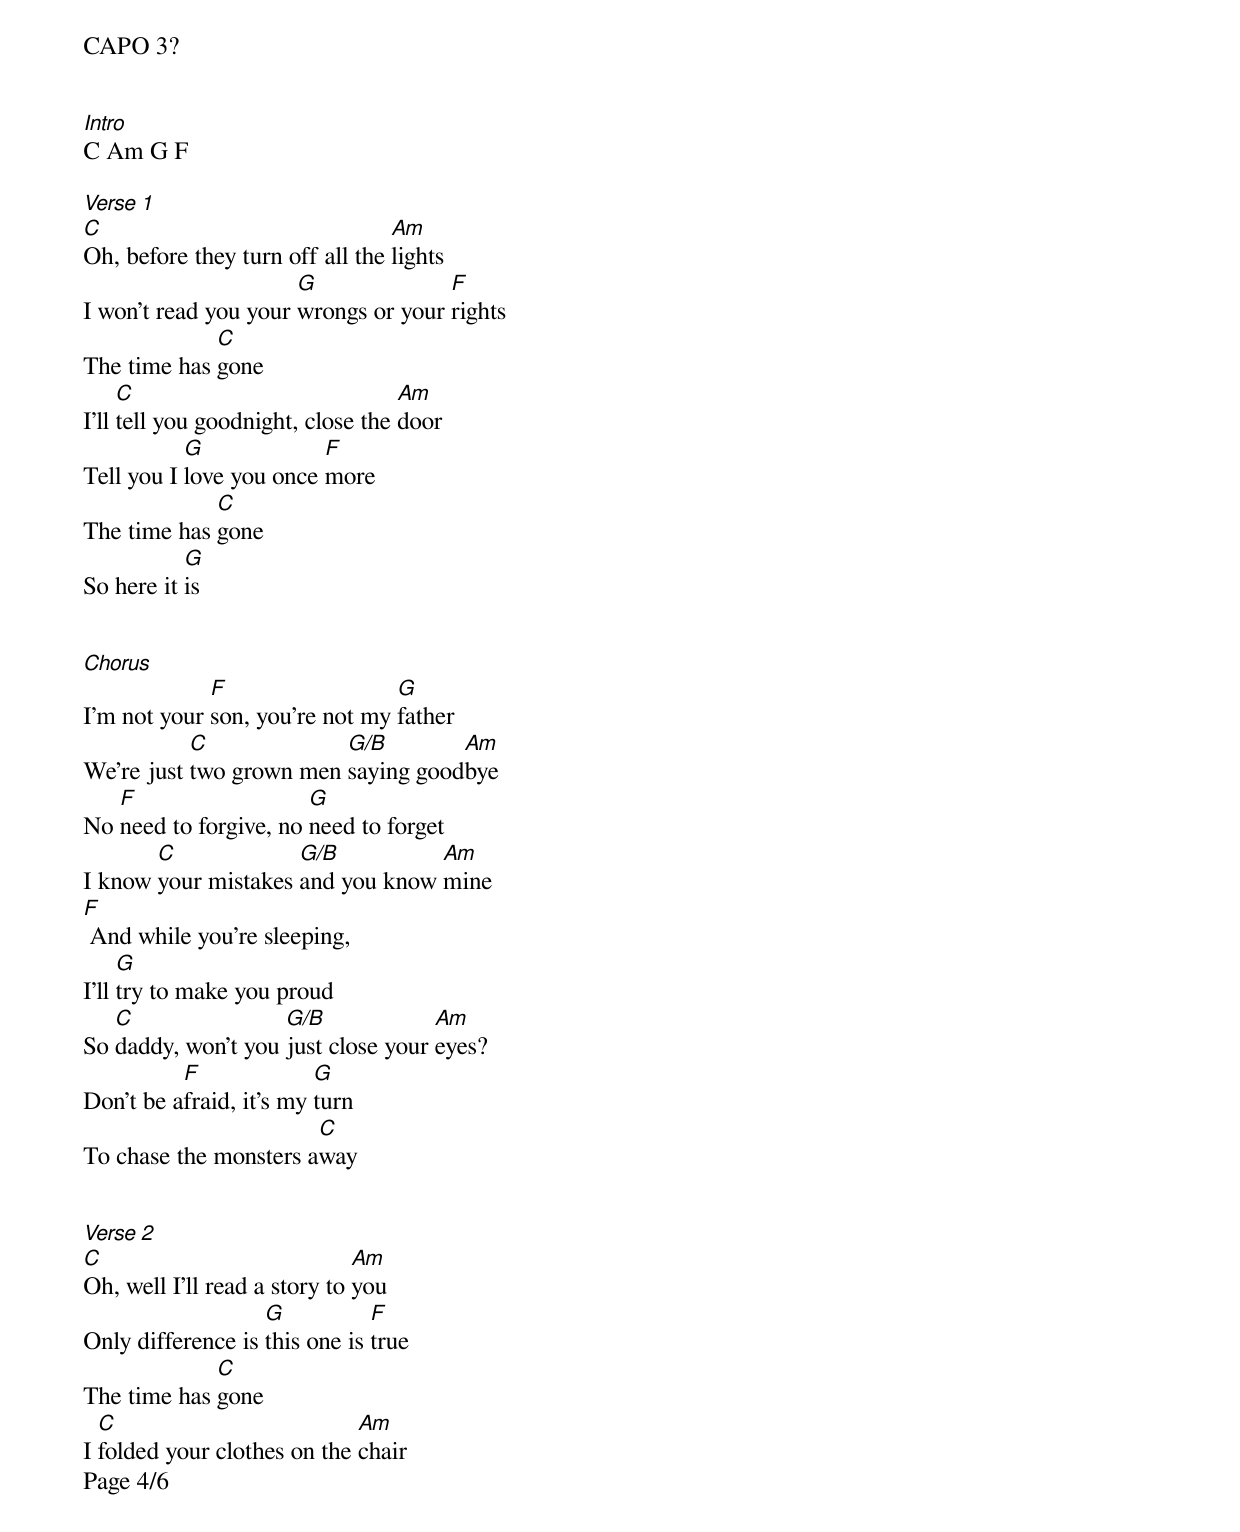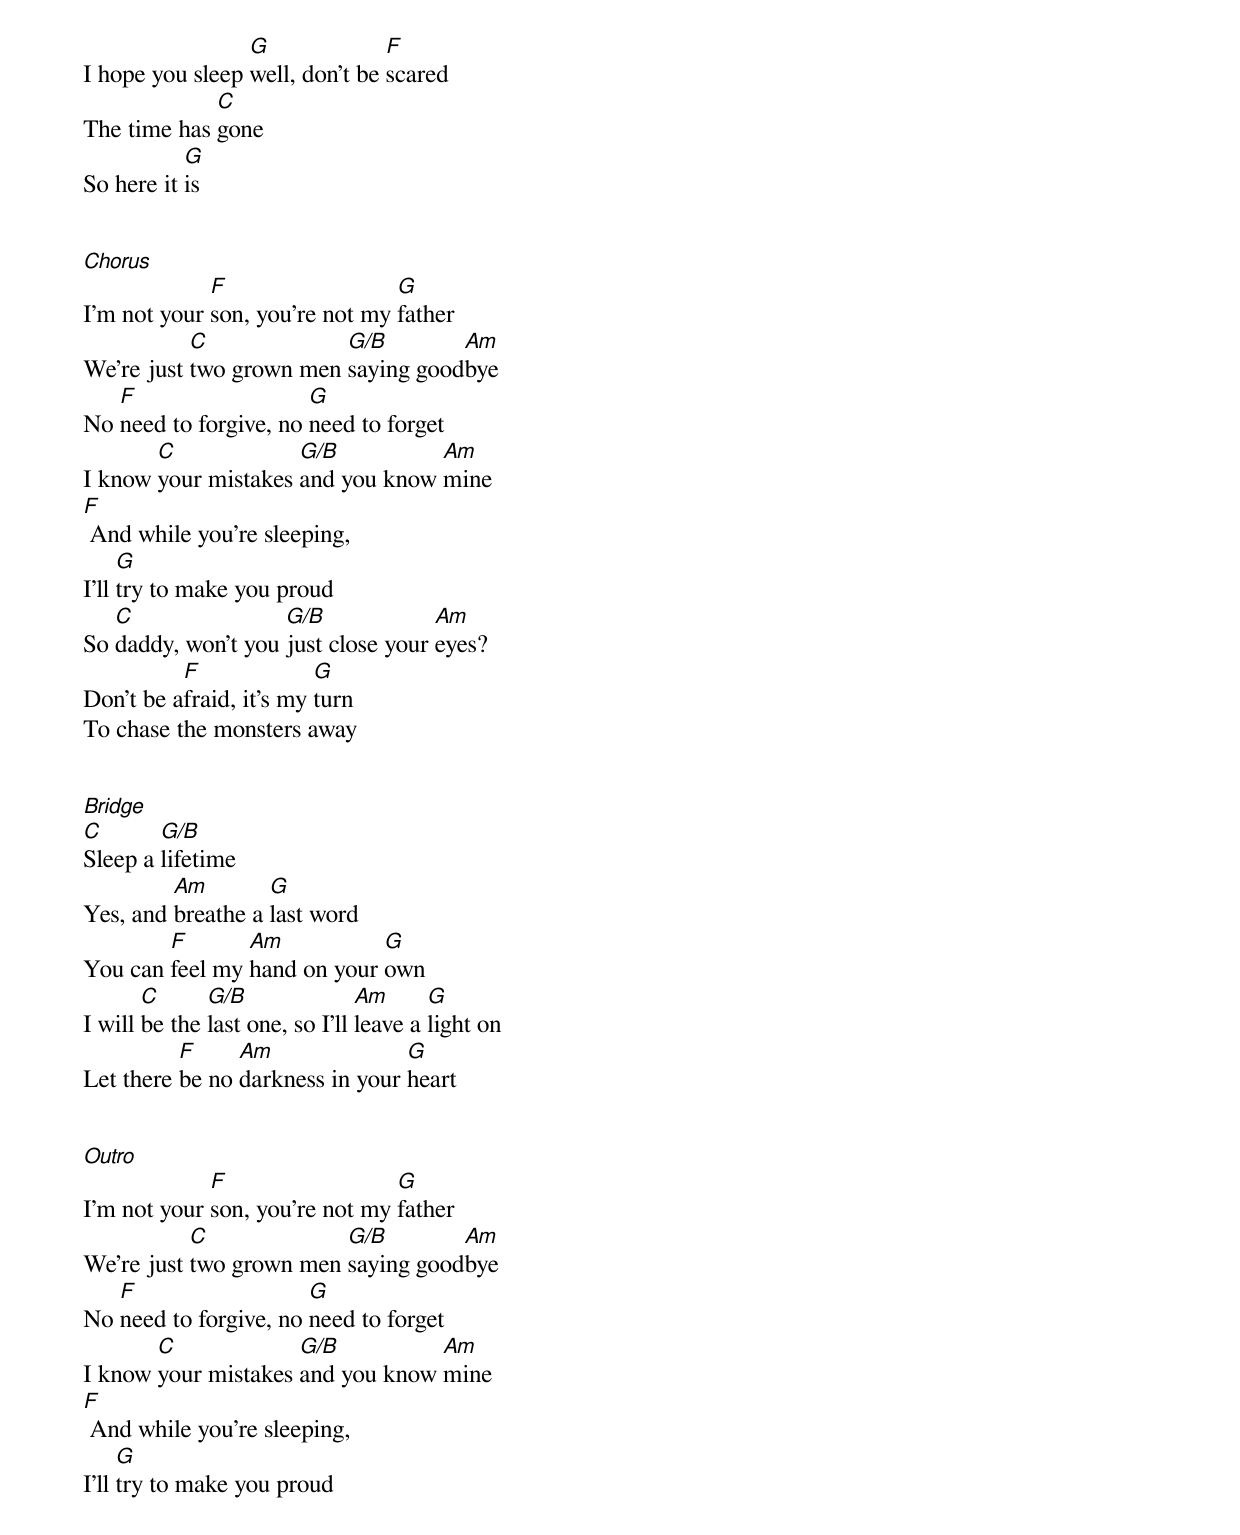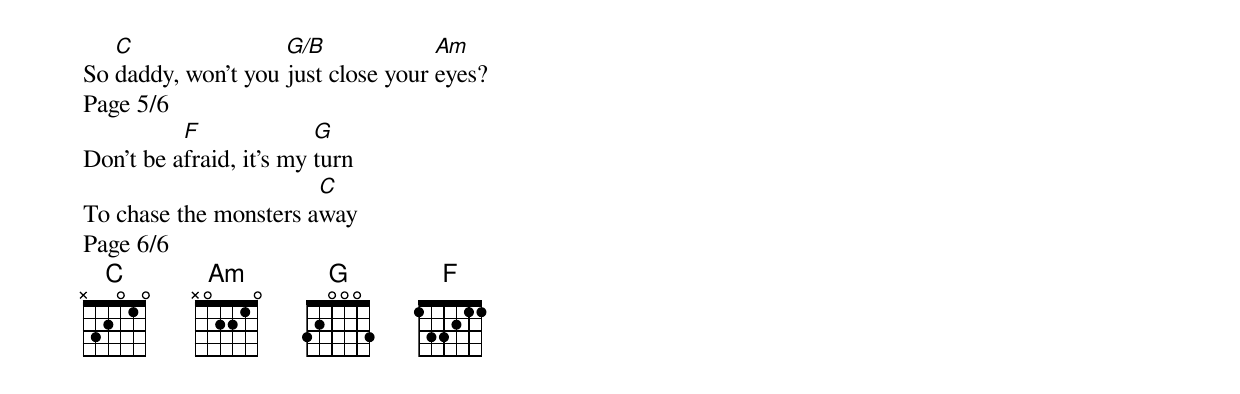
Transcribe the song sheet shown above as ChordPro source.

CAPO 3?


[Intro]
C Am G F

[Verse 1]
[C]Oh, before they turn off all the [Am]lights
I won't read you your [G]wrongs or your [F]rights
The time has [C]gone
I'll [C]tell you goodnight, close the [Am]door
Tell you I [G]love you once [F]more
The time has [C]gone
So here it [G]is


[Chorus]
I'm not your [F]son, you're not my [G]father
We're just [C]two grown men [G/B]saying good[Am]bye
No [F]need to forgive, no [G]need to forget
I know [C]your mistakes [G/B]and you know [Am]mine
[F] And while you're sleeping,
I'll [G]try to make you proud
So [C]daddy, won't you [G/B]just close your [Am]eyes?
Don't be a[F]fraid, it's my [G]turn
To chase the monsters a[C]way


[Verse 2]
[C]Oh, well I'll read a story to [Am]you
Only difference is [G]this one is [F]true
The time has [C]gone
I [C]folded your clothes on the [Am]chair
Page 4/6
I hope you sleep [G]well, don't be [F]scared
The time has [C]gone
So here it [G]is


[Chorus]
I'm not your [F]son, you're not my [G]father
We're just [C]two grown men [G/B]saying good[Am]bye
No [F]need to forgive, no [G]need to forget
I know [C]your mistakes [G/B]and you know [Am]mine
[F] And while you're sleeping,
I'll [G]try to make you proud
So [C]daddy, won't you [G/B]just close your [Am]eyes?
Don't be a[F]fraid, it's my [G]turn
To chase the monsters away


[Bridge]
[C]Sleep a [G/B]lifetime
Yes, and [Am]breathe a [G]last word
You can [F]feel my [Am]hand on your [G]own
I will [C]be the [G/B]last one, so I'll [Am]leave a [G]light on
Let there [F]be no [Am]darkness in your [G]heart


[Outro]
I'm not your [F]son, you're not my [G]father
We're just [C]two grown men [G/B]saying good[Am]bye
No [F]need to forgive, no [G]need to forget
I know [C]your mistakes [G/B]and you know [Am]mine
[F] And while you're sleeping,
I'll [G]try to make you proud
So [C]daddy, won't you [G/B]just close your [Am]eyes?
Page 5/6
Don't be a[F]fraid, it's my [G]turn
To chase the monsters a[C]way
Page 6/6
